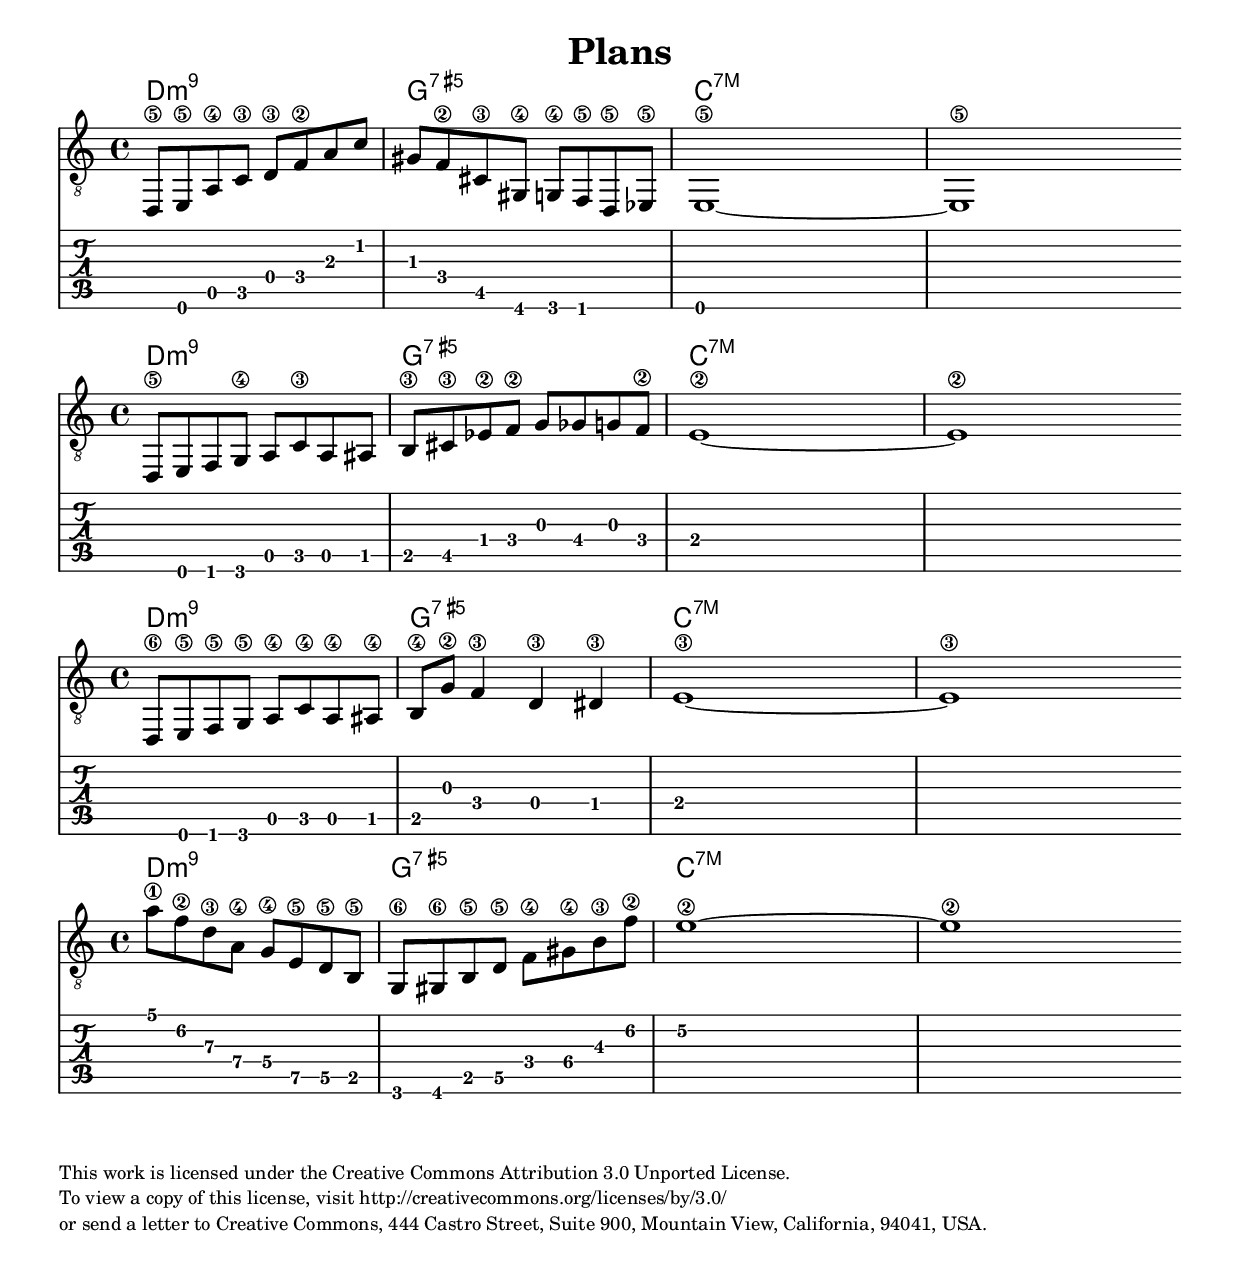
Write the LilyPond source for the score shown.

\include "common/functions.ly"
\include "common/baselayout.ly"

\header{ title = "Plans" }


\version "2.12.3"  % necessary for upgrading to future LilyPond versions.



\score {


\baseTab 
	\relative {
		\time 4/4 \bar "|:" 
		d,8\5 e\5 a\4 c\3 d\3 f\2 a c
		gis f\2 cis\3 gis\4 g\4 f\5 d\5 ees\5 
		e1\5~e1\5 \bar ":|" 
	}
	\chordmode {
	\set majorSevenSymbol = \markup { 7M } \time 4/4
     d1:m9 g:7.5+ c:maj7 c:maj7 
	}


}


\score {

\baseTab 
	\relative  {
		\time 4/4\bar "|:"
		d,8\5 e f g\4 a c\3 a ais 
		b\3 cis\3 ees\2 f\2 g ges g f\2 
		e1\2~e1\2 \bar ":|" 
	}
	\chordmode {
		\set majorSevenSymbol = \markup { 7M } \time 4/4
     	d1:m9 g:7.5+ c:maj7 c:maj7 
	}


}



\score {


\baseTab 
 	\relative  {
		\time 4/4 \bar "|:"
		d,8\6 e\5 f\5 g\5 a\4 c\4 a\4 ais\4
		b\4 g'\2 f4\3 d\3 dis\3 
		e1\3~e1\3 \bar ":|" 
	}
	\chordmode {
		\set majorSevenSymbol = \markup { 7M } \time 4/4
     	d1:m9 g:7.5+ c:maj7 c:maj7 
	}
}


\score {


\baseTab 
 	\relative  {
		\time 4/4 \bar "|:"
		a'8\1 f\2 d\3 a\4 g\4 e\5 d\5 b\5
		g\6 gis\6 b\5 d\5 f\4 gis\4 b\3 f'\2 
		e1\2~e1\2 \bar ":|" 
	}
	\chordmode {
		\set majorSevenSymbol = \markup { 7M } \time 4/4
     	d1:m9 g:7.5+ c:maj7 c:maj7 
	}
}



\markup {
	\abs-fontsize #9
	\column {
		\line { This work is licensed under the Creative Commons Attribution 3.0 Unported License.}
		\line { To view a copy of this license, visit http://creativecommons.org/licenses/by/3.0/ }
		\line {or send a letter to Creative Commons, 444 Castro Street, Suite 900, Mountain View, California, 94041, USA. }
	}
}


